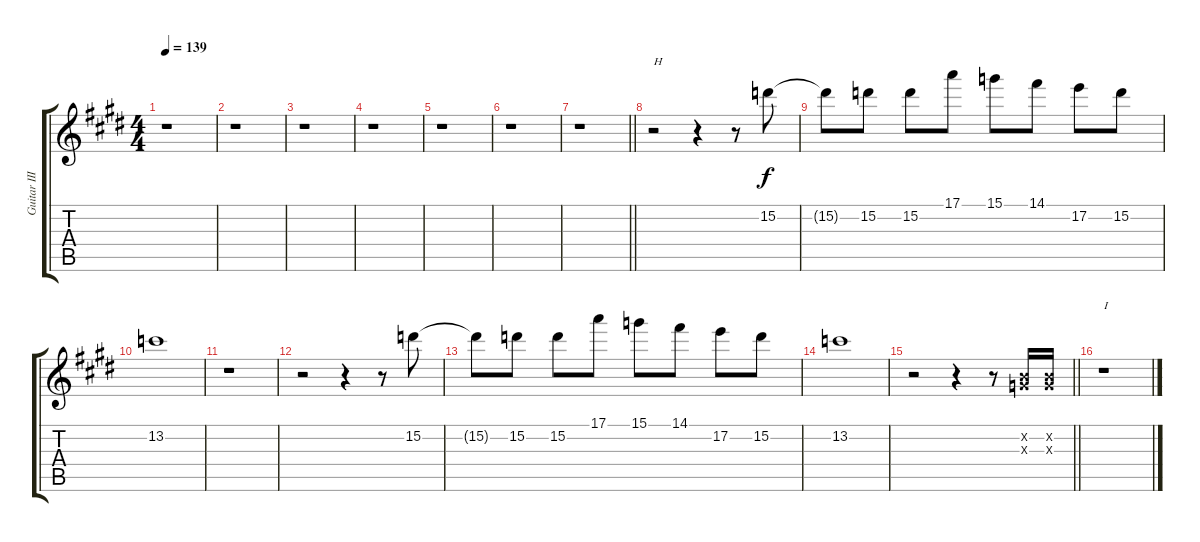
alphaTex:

\track ("Guitar III" "Guitar III") {instrument overdrivenguitar}
\staff {score tabs}
\tuning (E4 B3 G3 D3 A2 E2) {hide}
\ts (4 4)
\tempo 139
\clef g2
\ks e
r.1{dy f} |
r.1 |
r.1 |
r.1 |
r.1 |
r.1 |
\barLineRight lightlight
r.1 |
r.2{txt "H"} r.4 r.8 15.2.8 |
15.2{t}.8 15.2.8 15.2.8 17.1.8 15.1.8 14.1.8 17.2.8 15.2.8 |
13.2.1 |
r.1 |
r.2 r.4 r.8 15.2.8 |
15.2{t}.8 15.2.8 15.2.8 17.1.8 15.1.8 14.1.8 17.2.8 15.2.8 |
13.2.1 |
\barLineRight lightlight
r.2 r.4 r.8 (0.2{x} 0.3{x}).16 (0.2{x} 0.3{x}).16 |
r.1{txt "I"}
